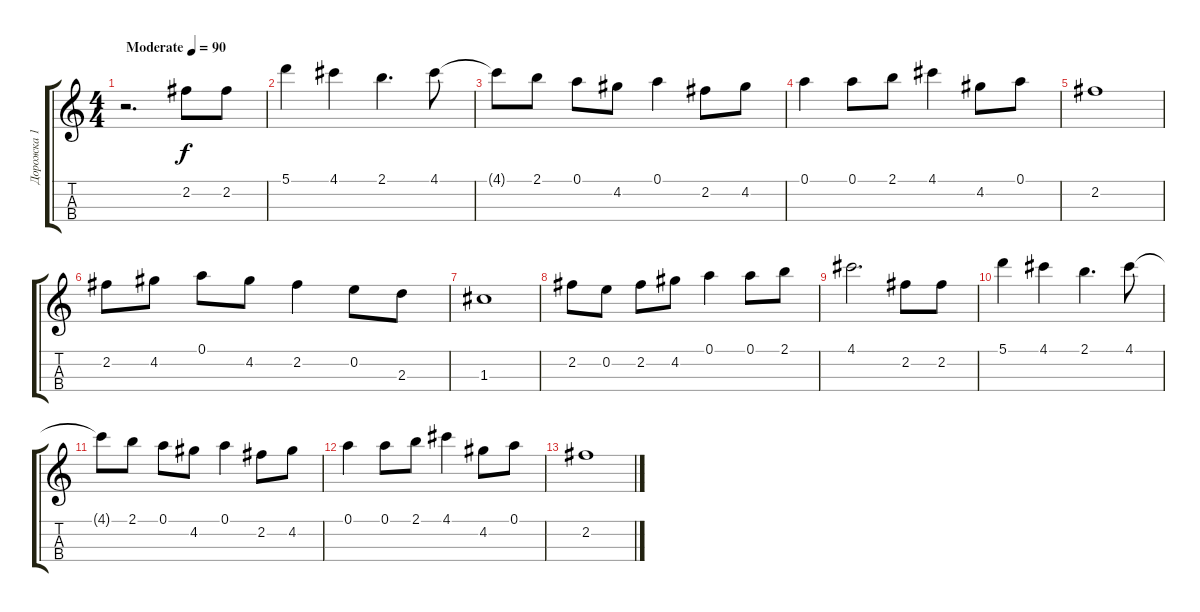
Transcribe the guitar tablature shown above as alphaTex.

\track ("Дорожка 1" "Дорожка 1") {instrument acousticguitarsteel}
\staff {score tabs}
\tuning (A4 E4 C4 G3) {hide}
\ts (4 4)
\tempo (90 "Moderate")
\clef g2
\ks c
r.2{d dy f instrument acousticguitarsteel} 2.2.8 2.2.8 |
5.1.4 4.1.4 2.1.4{d} 4.1.8 |
4.1{t}.8 2.1.8 0.1.8 4.2.8 0.1.4 2.2.8 4.2.8 |
0.1.4 0.1.8 2.1.8 4.1.4 4.2.8 0.1.8 |
2.2.1 |
2.2.8 4.2.8 0.1.8 4.2.8 2.2.4 0.2.8 2.3.8 |
1.3.1 |
2.2.8 0.2.8 2.2.8 4.2.8 0.1.4 0.1.8 2.1.8 |
4.1.2{d} 2.2.8 2.2.8 |
5.1.4 4.1.4 2.1.4{d} 4.1.8 |
4.1{t}.8 2.1.8 0.1.8 4.2.8 0.1.4 2.2.8 4.2.8 |
0.1.4 0.1.8 2.1.8 4.1.4 4.2.8 0.1.8 |
2.2.1
